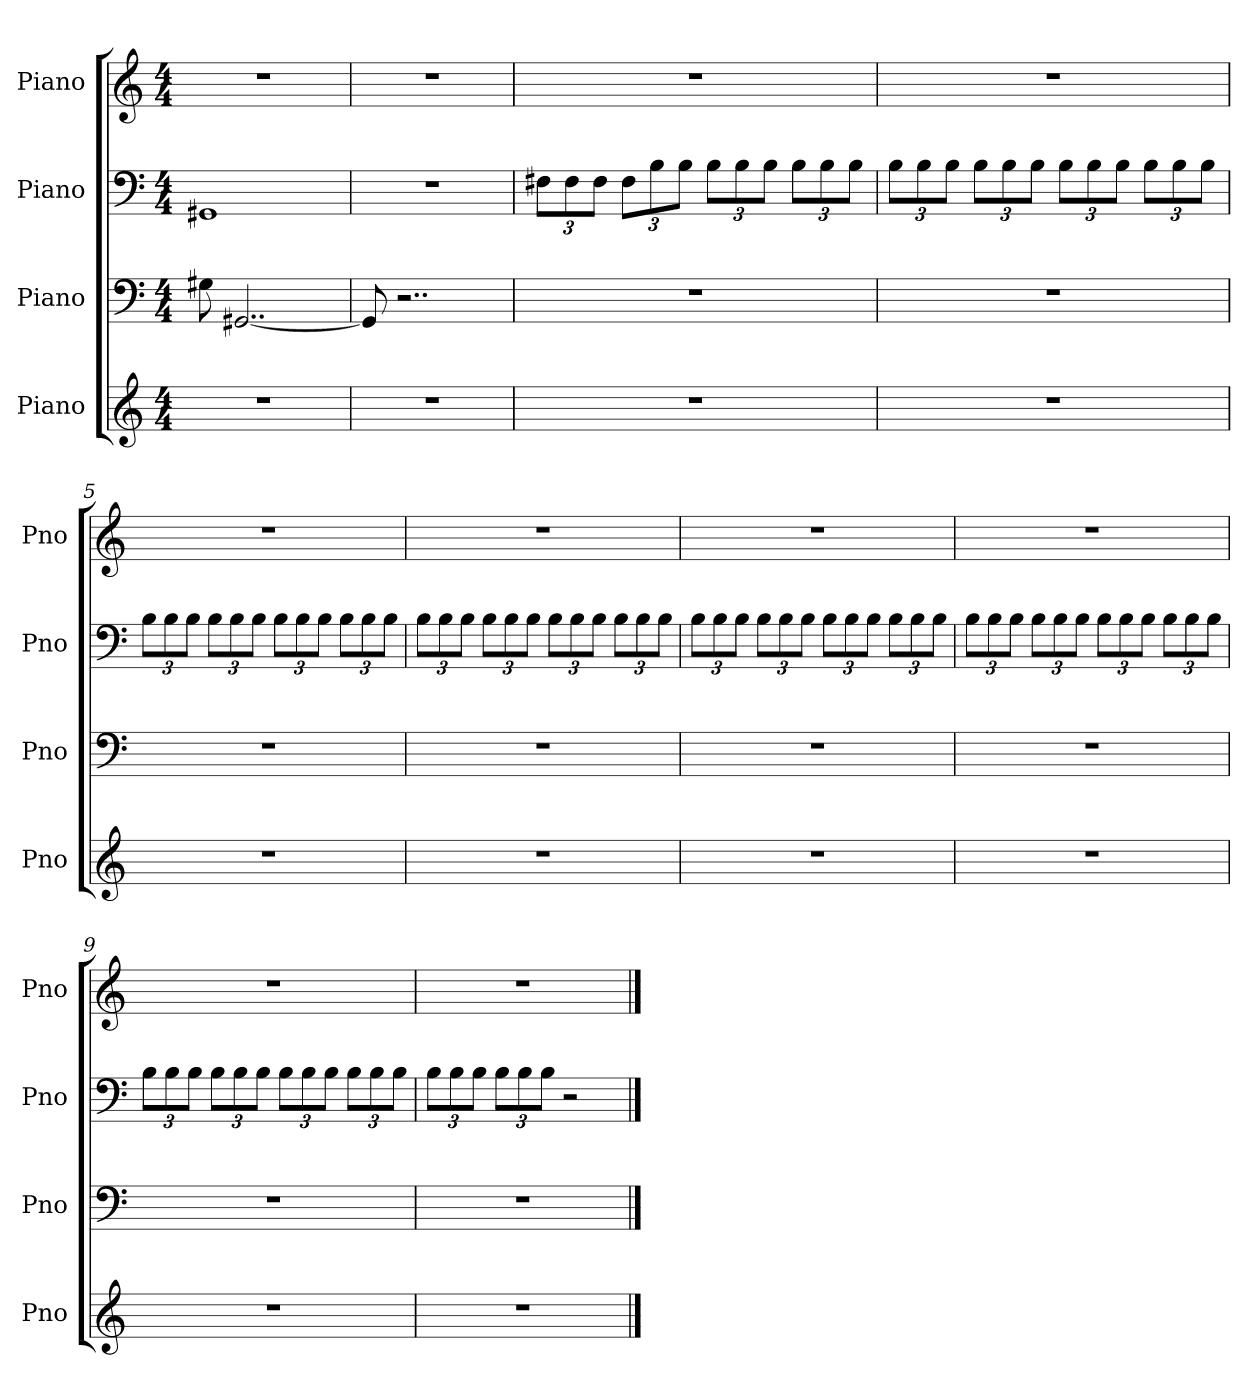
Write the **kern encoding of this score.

**kern	**kern	**kern	**kern
*part4	*part3	*part2	*part1
*staff4	*staff3	*staff2	*staff1
*I"Piano	*I"Piano	*I"Piano	*I"Piano
*I'Pno	*I'Pno	*I'Pno	*I'Pno
*clefG2	*clefF4	*clefF4	*clefG2
*k[]	*k[]	*k[]	*k[]
*M4/4	*M4/4	*M4/4	*M4/4
=1	=1	=1	=1
1r	8G#X\	1GG#X	1r
.	[2..GG#X/	.	.
=2	=2	=2	=2
1r	8GG#/]	1r	1r
.	2..r	.	.
=3	=3	=3	=3
*	*	*Xbrackettup	*
1r	1r	12F#X\L	1r
.	.	12F#\	.
.	.	12F#\J	.
.	.	12F#\L	.
.	.	12B\	.
.	.	12B\J	.
.	.	12B\L	.
.	.	12B\	.
.	.	12B\J	.
.	.	12B\L	.
.	.	12B\	.
.	.	12B\J	.
=4	=4	=4	=4
1r	1r	12B\L	1r
.	.	12B\	.
.	.	12B\J	.
.	.	12B\L	.
.	.	12B\	.
.	.	12B\J	.
.	.	12B\L	.
.	.	12B\	.
.	.	12B\J	.
.	.	12B\L	.
.	.	12B\	.
.	.	12B\J	.
!!LO:LB:g=z
=5	=5	=5	=5
1r	1r	12B\L	1r
.	.	12B\	.
.	.	12B\J	.
.	.	12B\L	.
.	.	12B\	.
.	.	12B\J	.
.	.	12B\L	.
.	.	12B\	.
.	.	12B\J	.
.	.	12B\L	.
.	.	12B\	.
.	.	12B\J	.
=6	=6	=6	=6
1r	1r	12B\L	1r
.	.	12B\	.
.	.	12B\J	.
.	.	12B\L	.
.	.	12B\	.
.	.	12B\J	.
.	.	12B\L	.
.	.	12B\	.
.	.	12B\J	.
.	.	12B\L	.
.	.	12B\	.
.	.	12B\J	.
=7	=7	=7	=7
1r	1r	12B\L	1r
.	.	12B\	.
.	.	12B\J	.
.	.	12B\L	.
.	.	12B\	.
.	.	12B\J	.
.	.	12B\L	.
.	.	12B\	.
.	.	12B\J	.
.	.	12B\L	.
.	.	12B\	.
.	.	12B\J	.
!!LO:LB:g=z
=8	=8	=8	=8
1r	1r	12B\L	1r
.	.	12B\	.
.	.	12B\J	.
.	.	12B\L	.
.	.	12B\	.
.	.	12B\J	.
.	.	12B\L	.
.	.	12B\	.
.	.	12B\J	.
.	.	12B\L	.
.	.	12B\	.
.	.	12B\J	.
=9	=9	=9	=9
1r	1r	12B\L	1r
.	.	12B\	.
.	.	12B\J	.
.	.	12B\L	.
.	.	12B\	.
.	.	12B\J	.
.	.	12B\L	.
.	.	12B\	.
.	.	12B\J	.
.	.	12B\L	.
.	.	12B\	.
.	.	12B\J	.
=10	=10	=10	=10
1r	1r	12B\L	1r
.	.	12B\	.
.	.	12B\J	.
.	.	12B\L	.
.	.	12B\	.
.	.	12B\J	.
.	.	2r	.
==	==	==	==
*-	*-	*-	*-
